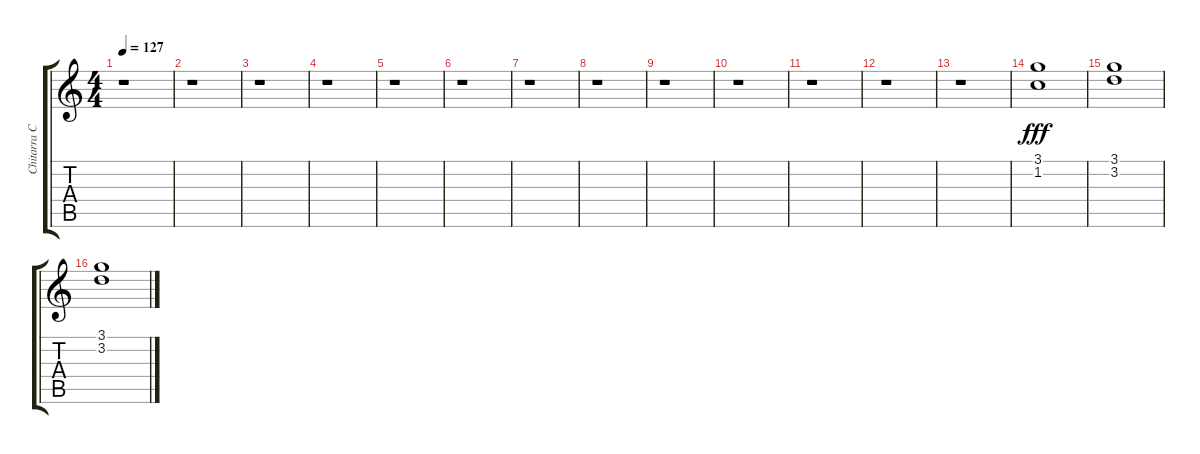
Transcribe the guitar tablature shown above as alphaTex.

\track ("Chitarra Clean" "Chitarra C") {instrument electricguitarclean}
\staff {score tabs}
\tuning (E4 B3 G3 D3 A2 E2) {hide}
\ts (4 4)
\tempo 127
\clef g2
\ks c
r.1{dy f} |
r.1 |
r.1 |
r.1 |
r.1 |
r.1 |
r.1 |
r.1 |
r.1 |
r.1 |
r.1 |
r.1 |
r.1 |
(3.1 1.2).1{dy fff} |
(3.1 3.2).1 |
(3.1 3.2).1
